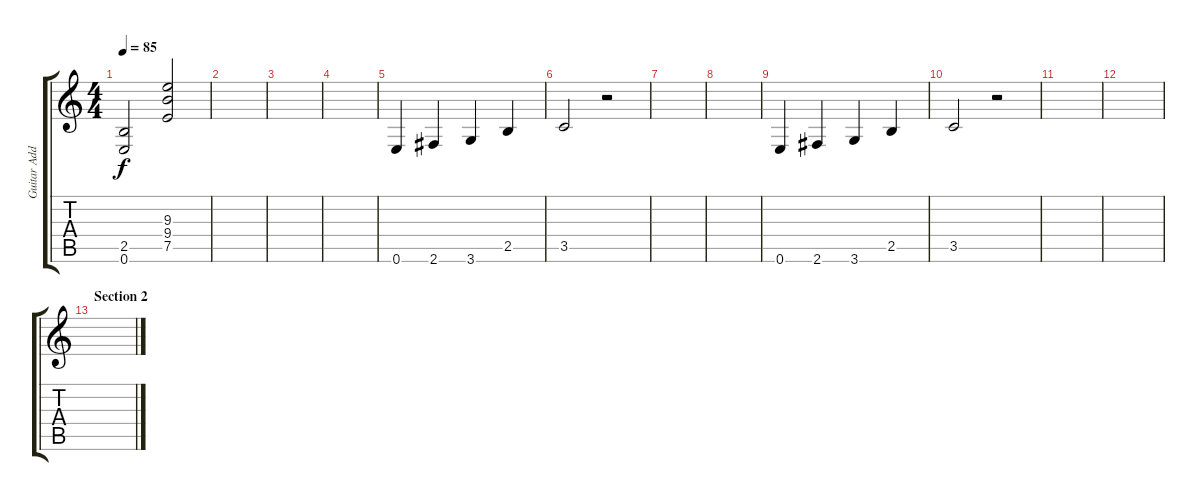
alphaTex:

\track ("Guitar Add" "Guitar Add") {instrument distortionguitar}
\staff {score tabs}
\tuning (E4 B3 G3 D3 A2 E2) {hide}
\ts (4 4)
\tempo 85
\clef g2
\ks c
(2.5 0.6).2{dy f} (9.3 9.4 7.5).2 |
|
|
|
0.6.4 2.6.4 3.6.4 2.5.4 |
3.5.2 r.2 |
|
|
0.6.4 2.6.4 3.6.4 2.5.4 |
3.5.2 r.2 |
|
|
\section ("" "Section 2")
